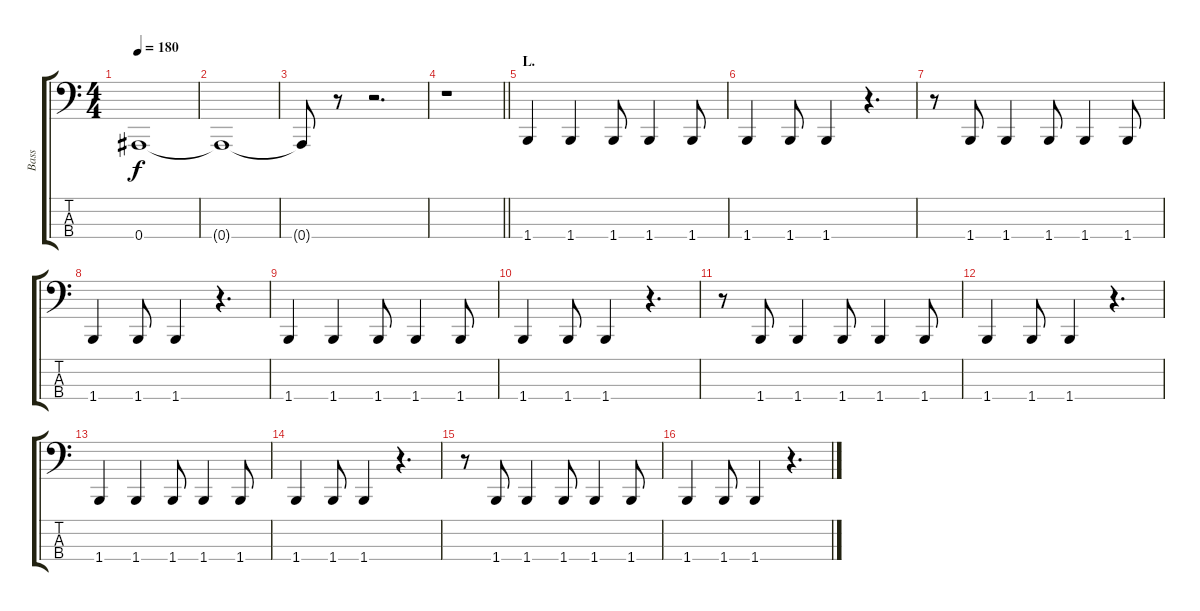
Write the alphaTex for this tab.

\track ("Bass" "Bass") {instrument electricbasspick}
\staff {score tabs}
\tuning (Eb2 Bb1 F1 Bb0) {hide}
\ts (4 4)
\tempo 180
\clef f4
\ks c
0.4.1{dy f} |
0.4{t}.1 |
0.4{t}.8 r.8 r.2{d} |
\barLineRight lightlight
r.1 |
\section ("" "L.")
1.4.4 1.4.4 1.4.8 1.4.4 1.4.8 |
1.4.4 1.4.8 1.4.4 r.4{d} |
r.8 1.4.8 1.4.4 1.4.8 1.4.4 1.4.8 |
1.4.4 1.4.8 1.4.4 r.4{d} |
1.4.4 1.4.4 1.4.8 1.4.4 1.4.8 |
1.4.4 1.4.8 1.4.4 r.4{d} |
r.8 1.4.8 1.4.4 1.4.8 1.4.4 1.4.8 |
1.4.4 1.4.8 1.4.4 r.4{d} |
1.4.4 1.4.4 1.4.8 1.4.4 1.4.8 |
1.4.4 1.4.8 1.4.4 r.4{d} |
r.8 1.4.8 1.4.4 1.4.8 1.4.4 1.4.8 |
1.4.4 1.4.8 1.4.4 r.4{d}
